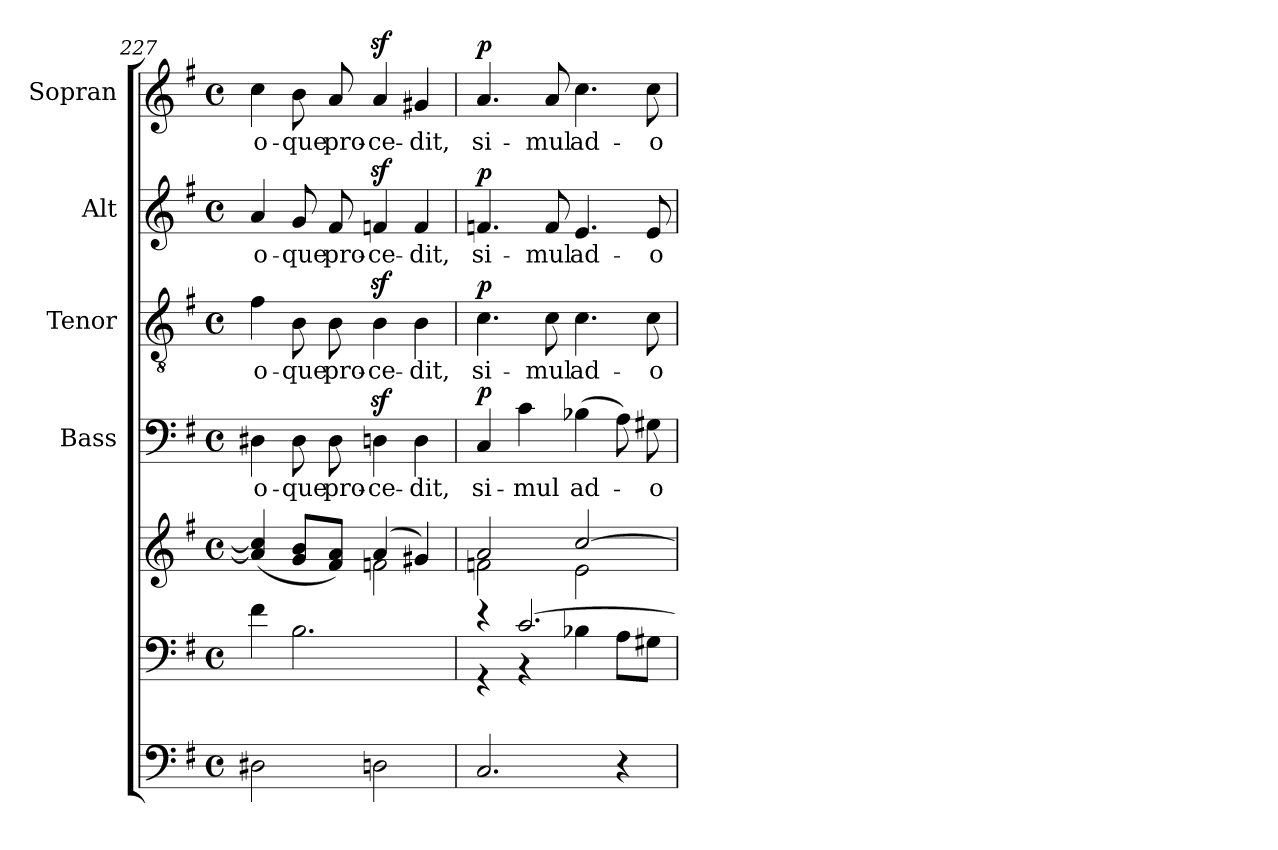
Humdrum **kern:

**kern	**kern	**kern	**kern	**text	**dynam	**kern	**text	**dynam	**kern	**text	**dynam	**kern	**text	**dynam
*part6	*part5	*part5	*part4	*part4	*part4	*part3	*part3	*part3	*part2	*part2	*part2	*part1	*part1	*part1
*staff7	*staff6	*staff5	*staff4	*staff4	*staff4	*staff3	*staff3	*staff3	*staff2	*staff2	*staff2	*staff1	*staff1	*staff1
*	*	*	*I"Bass	*	*	*I"Tenor	*	*	*I"Alt	*	*	*I"Sopran	*	*
*	*	*	*I'B.	*	*	*I'T.	*	*	*I'A.	*	*	*I'S.	*	*
*clefF4	*clefF4	*clefG2	*clefF4	*	*	*clefGv2	*	*	*clefG2	*	*	*clefG2	*	*
*ITrd7c12	*	*	*	*	*	*	*	*	*	*	*	*	*	*
*k[f#]	*k[f#]	*k[f#]	*k[f#]	*	*	*k[f#]	*	*	*k[f#]	*	*	*k[f#]	*	*
*G:	*G:	*G:	*G:	*	*	*G:	*	*	*G:	*	*	*G:	*	*
*M4/4	*M4/4	*M4/4	*M4/4	*	*	*M4/4	*	*	*M4/4	*	*	*M4/4	*	*
*met(c)	*met(c)	*met(c)	*met(c)	*	*	*met(c)	*	*	*met(c)	*	*	*met(c)	*	*
=227	=227	=227	=227	=227	=227	=227	=227	=227	=227	=227	=227	=227	=227	=227
*	*	*^	*	*	*	*	*	*	*	*	*	*	*	*
!	!	!	!	!	!LO:LY:b	!	!	!LO:LY:b	!	!	!LO:LY:b	!	!	!LO:LY:b	!
2DD#X\	4f#\	(4a/] 4cc/]	2ryy	4D#X\	-o-	.	4f#\	-o-	.	4a/	-o-	.	4cc\	-o-	.
!	!	!	!	!	!LO:LY:b	!	!	!LO:LY:b	!	!	!LO:LY:b	!	!	!LO:LY:b	!
.	2.B\	8g/ 8b/L	.	8D#\	-que	.	8B\	-que	.	8g/	-que	.	8b\	-que	.
!	!	!	!	!	!LO:LY:b	!	!	!LO:LY:b	!	!	!LO:LY:b	!	!	!LO:LY:b	!
.	.	8f#/ 8a/J)	.	8D#\	pro-	.	8B\	pro-	.	8f#/	pro-	.	8a/	pro-	.
!	!	!	!	!	!LO:LY:b	!	!	!LO:LY:b	!	!	!LO:LY:b	!	!	!LO:LY:b	!
2DDn\	.	(4a/	2fn\	4Dnz>\	-ce-	.	4Bz>\	-ce-	.	4fnz>/	-ce-	.	4az>/	-ce-	.
!	!	!	!	!	!LO:LY:b	!	!	!LO:LY:b	!	!	!LO:LY:b	!	!	!LO:LY:b	!
.	.	4g#X/)	.	4D\	-dit,	.	4B\	-dit,	.	4f/	-dit,	.	4g#X/	-dit,	.
!!LO:LB:g=z
=228	=228	=228	=228	=228	=228	=228	=228	=228	=228	=228	=228	=228	=228	=228	=228
*	*^	*	*	*	*	*	*	*	*	*	*	*	*	*	*
!	!	!	!	!	!	!LO:LY:b	!LO:DY:a	!	!LO:LY:b	!LO:DY:a	!	!LO:LY:b	!LO:DY:a	!	!LO:LY:b	!LO:DY:a
2.CC/	4r	4r	2a/	2fn\	4C/	si-	p	4.c\	si-	p	4.fn/	si-	p	4.a/	si-	p
!	!	!	!	!	!	!LO:LY:b	!	!	!	!	!	!	!	!	!	!
.	[>2.c/	4r	.	.	4c\	-mul	.	.	.	.	.	.	.	.	.	.
!	!	!	!	!	!	!	!	!	!LO:LY:b	!	!	!LO:LY:b	!	!	!LO:LY:b	!
.	.	.	.	.	.	.	.	8c\	-mul	.	8f/	-mul	.	8a/	-mul	.
!	!	!	!	!	!	!LO:LY:b	!	!	!LO:LY:b	!	!	!LO:LY:b	!	!	!LO:LY:b	!
.	.	4B-X\	[>2cc/	2e\	(>4B-X\	ad-	.	4.c\	ad-	.	4.e/	ad-	.	4.cc\	ad-	.
4r	.	8A\L	.	.	8A\)	.	.	.	.	.	.	.	.	.	.	.
!	!	!	!	!	!	!LO:LY:b	!	!	!LO:LY:b	!	!	!LO:LY:b	!	!	!LO:LY:b	!
.	.	8G#X\J	.	.	8G#X\	-o-	.	8c\	-o-	.	8e/	-o-	.	8cc\	-o-	.
*	*v	*v	*	*	*	*	*	*	*	*	*	*	*	*	*	*
*	*	*v	*v	*	*	*	*	*	*	*	*	*	*	*	*
=	=	=	=	=	=	=	=	=	=	=	=	=	=	=
*-	*-	*-	*-	*-	*-	*-	*-	*-	*-	*-	*-	*-	*-	*-
